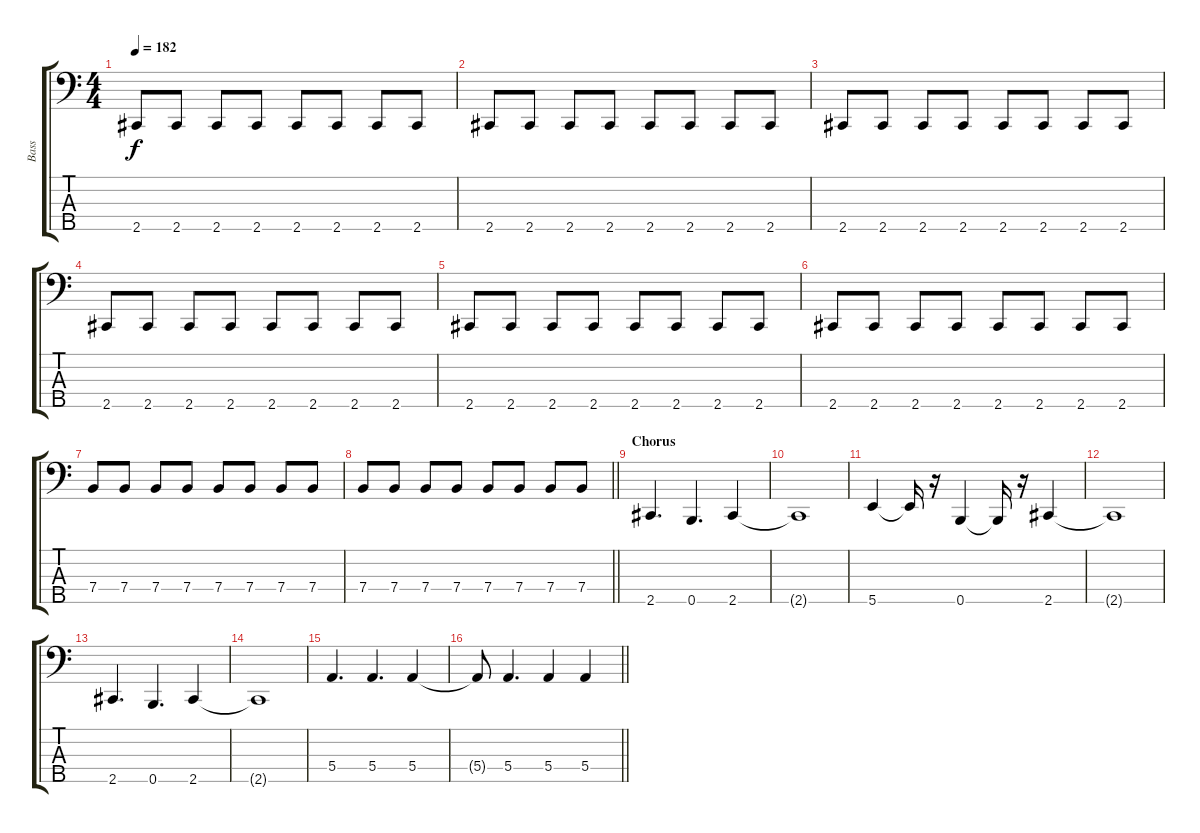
\track ("Bass" "Bass") {instrument electricbassfinger}
\staff {score tabs}
\tuning (G2 D2 A1 E1 B0) {hide}
\ts (4 4)
\section ("" "")
\tempo 182
\clef f4
\ks c
2.5.8{dy f} 2.5.8 2.5.8 2.5.8 2.5.8 2.5.8 2.5.8 2.5.8 |
2.5.8 2.5.8 2.5.8 2.5.8 2.5.8 2.5.8 2.5.8 2.5.8 |
2.5.8 2.5.8 2.5.8 2.5.8 2.5.8 2.5.8 2.5.8 2.5.8 |
2.5.8 2.5.8 2.5.8 2.5.8 2.5.8 2.5.8 2.5.8 2.5.8 |
2.5.8 2.5.8 2.5.8 2.5.8 2.5.8 2.5.8 2.5.8 2.5.8 |
2.5.8 2.5.8 2.5.8 2.5.8 2.5.8 2.5.8 2.5.8 2.5.8 |
7.4.8 7.4.8 7.4.8 7.4.8 7.4.8 7.4.8 7.4.8 7.4.8 |
\barLineRight lightlight
7.4.8 7.4.8 7.4.8 7.4.8 7.4.8 7.4.8 7.4.8 7.4.8 |
\section ("" "Chorus")
2.5.4{d} 0.5.4{d} 2.5.4 |
2.5{t}.1 |
5.5.4 5.5{t}.16 r.16 0.5.4 0.5{t}.16 r.16 2.5.4 |
2.5{t}.1 |
2.5.4{d} 0.5.4{d} 2.5.4 |
2.5{t}.1 |
5.4.4{d} 5.4.4{d} 5.4.4 |
\barLineRight lightlight
5.4{t}.8 5.4.4{d} 5.4.4 5.4.4
